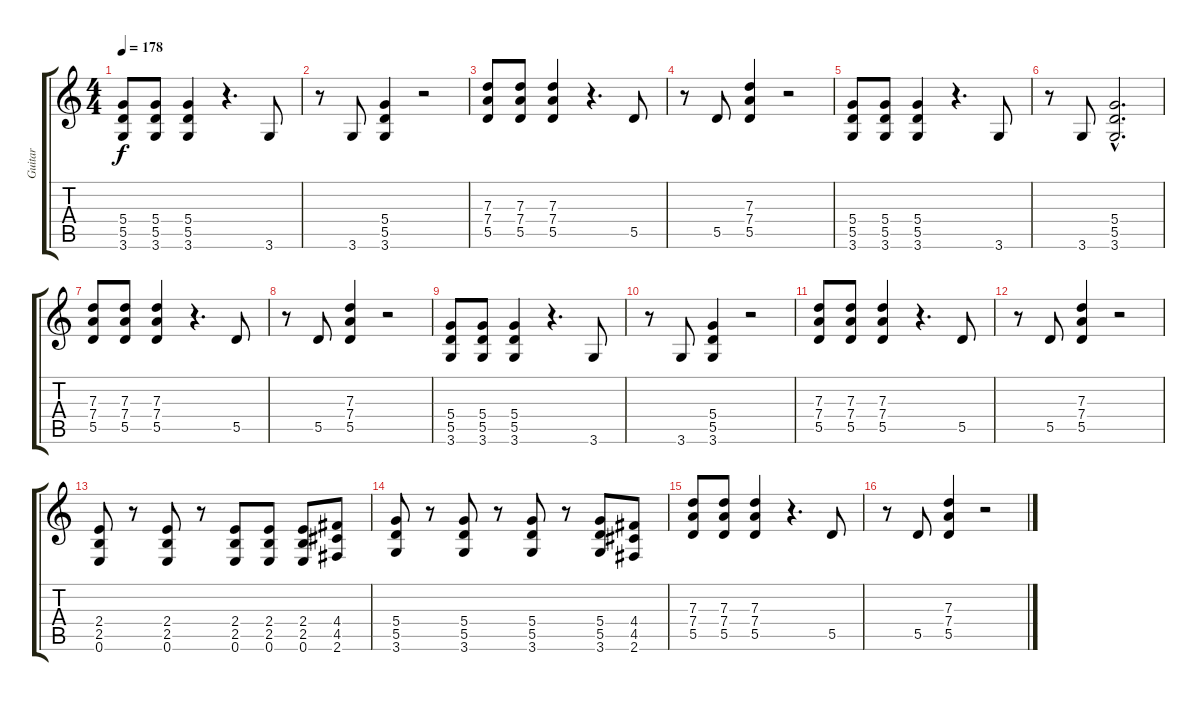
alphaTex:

\track ("Guitar" "Guitar") {instrument distortionguitar}
\staff {score tabs}
\tuning (E4 B3 G3 D3 A2 E2) {hide}
\ts (4 4)
\tempo 178
\clef g2
\ks c
(5.4 5.5 3.6).8{dy f} (5.4 5.5 3.6).8 (5.4 5.5 3.6).4 r.4{d} 3.6.8 |
r.8 3.6.8 (5.4 5.5 3.6).4 r.2 |
(7.3 7.4 5.5).8 (7.3 7.4 5.5).8 (7.3 7.4 5.5).4 r.4{d} 5.5.8 |
r.8 5.5.8 (7.3 7.4 5.5).4 r.2 |
(5.4 5.5 3.6).8 (5.4 5.5 3.6).8 (5.4 5.5 3.6).4 r.4{d} 3.6.8 |
r.8 3.6.8 (5.4{hac} 5.5{hac} 3.6{hac}).2{d} |
(7.3 7.4 5.5).8 (7.3 7.4 5.5).8 (7.3 7.4 5.5).4 r.4{d} 5.5.8 |
r.8 5.5.8 (7.3 7.4 5.5).4 r.2 |
(5.4 5.5 3.6).8 (5.4 5.5 3.6).8 (5.4 5.5 3.6).4 r.4{d} 3.6.8 |
r.8 3.6.8 (5.4 5.5 3.6).4 r.2 |
(7.3 7.4 5.5).8 (7.3 7.4 5.5).8 (7.3 7.4 5.5).4 r.4{d} 5.5.8 |
r.8 5.5.8 (7.3 7.4 5.5).4 r.2 |
(2.4 2.5 0.6).8 r.8 (2.4 2.5 0.6).8 r.8 (2.4 2.5 0.6).8 (2.4 2.5 0.6).8 (2.4 2.5 0.6).8 (4.4 4.5 2.6).8 |
(5.4 5.5 3.6).8 r.8 (5.4 5.5 3.6).8 r.8 (5.4 5.5 3.6).8 r.8 (5.4 5.5 3.6).8 (4.4 4.5 2.6).8 |
(7.3 7.4 5.5).8 (7.3 7.4 5.5).8 (7.3 7.4 5.5).4 r.4{d} 5.5.8 |
r.8 5.5.8 (7.3 7.4 5.5).4 r.2
